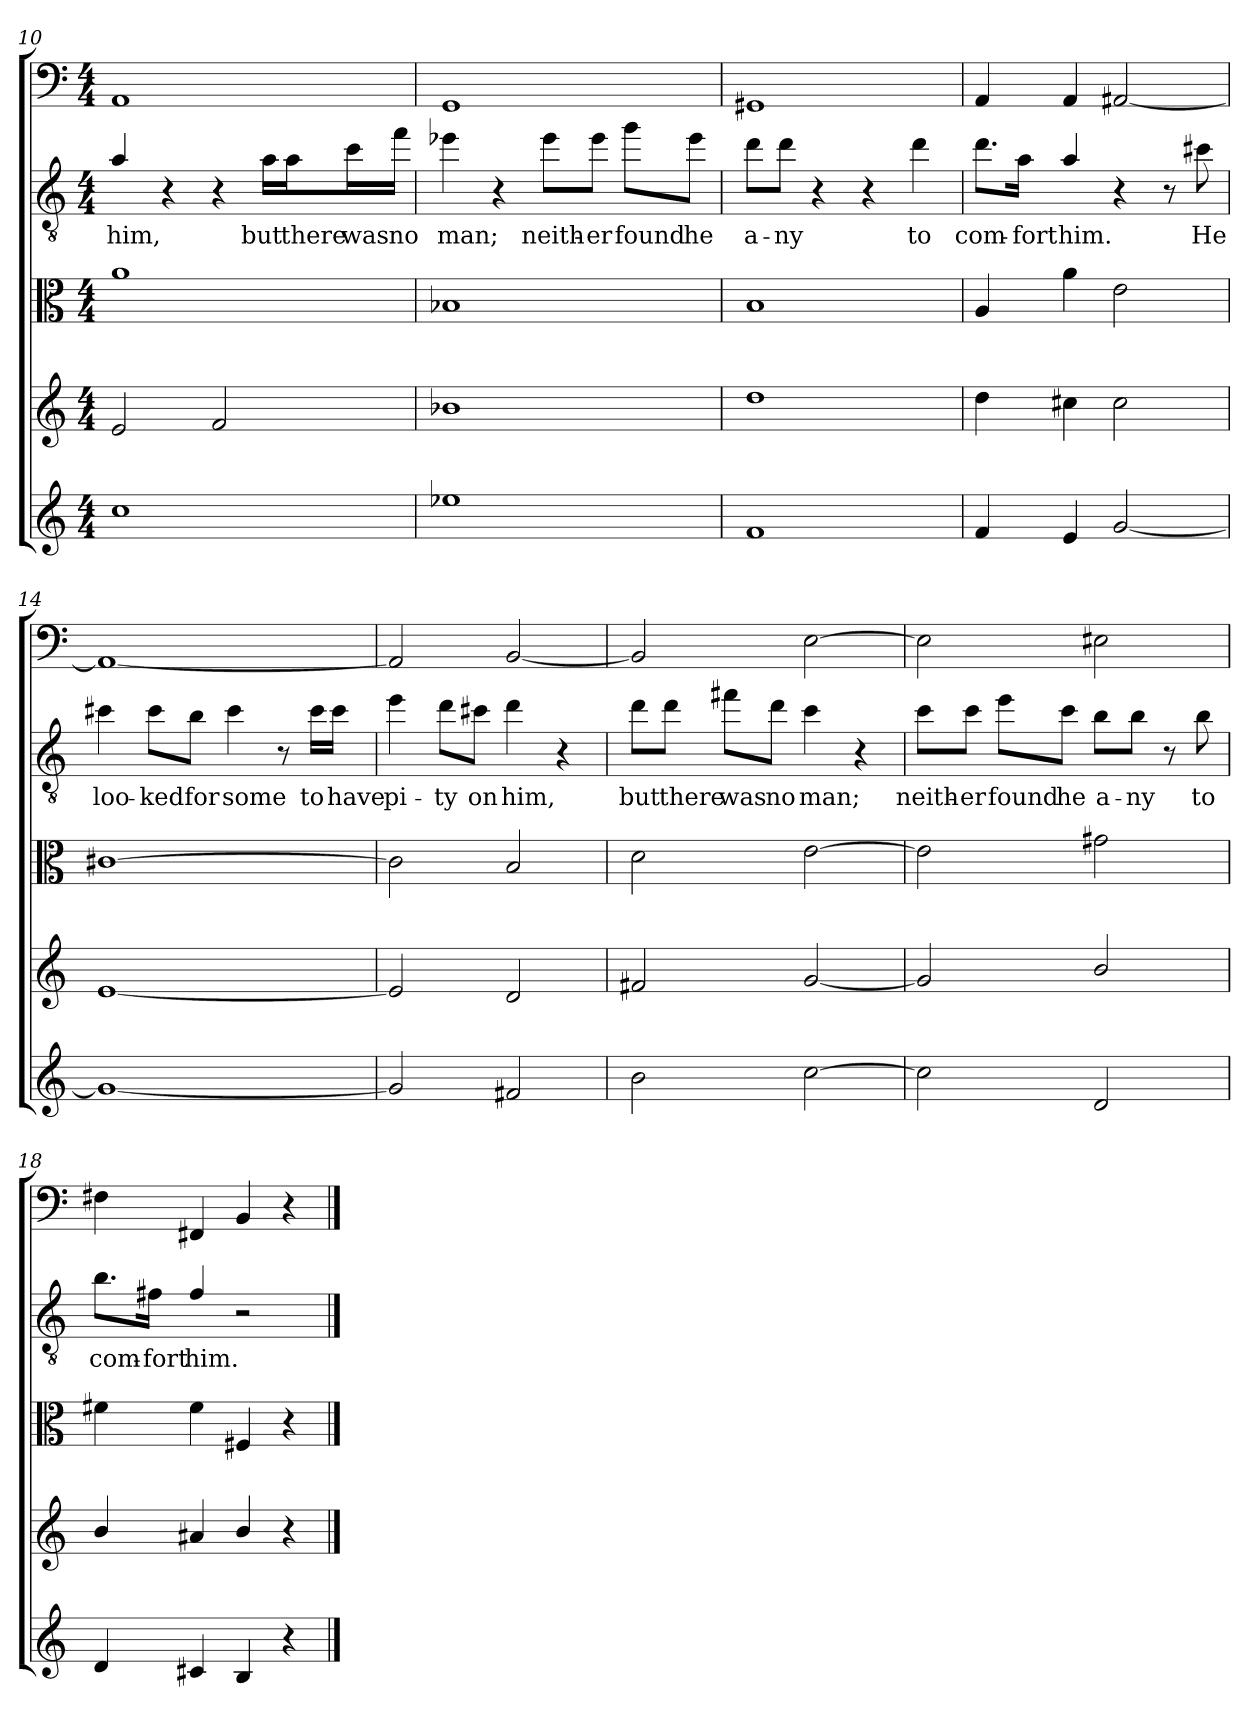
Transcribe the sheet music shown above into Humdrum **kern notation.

**kern	**kern	**kern	**kern	**text	**kern
*part5	*part4	*part3	*part2	*part2	*part1
*staff5	*staff4	*staff3	*staff2	*staff2	*staff1
*clefG2	*clefG2	*clefC3	*clefGv2	*	*clefF4
*k[]	*k[]	*k[]	*k[]	*	*k[]
*C:	*C:	*C:	*C:	*	*C:
*M4/4	*M4/4	*M4/4	*M4/4	*	*M4/4
=10	=10	=10	=10	=10	=10
1cc\	2e/	1a\	4a/	him,	1AA/
.	.	.	4r	.	.
.	2f/	.	4r	.	.
.	.	.	16a\LL	but	.
.	.	.	16a\J	there	.
.	.	.	16cc\L	was	.
.	.	.	16ff\JJ	no	.
=11	=11	=11	=11	=11	=11
1ee-X\	1b-X\	1B-X/	4ee-X\	man;	1GG/
.	.	.	4r	.	.
.	.	.	8ee-\L	neith-	.
.	.	.	8ee-\J	-er	.
.	.	.	8gg\L	found	.
.	.	.	8ee-\J	he	.
=12	=12	=12	=12	=12	=12
1f/	1dd\	1B/	8dd\L	a-	1GG#X/
.	.	.	8dd\J	-ny	.
.	.	.	4r	.	.
.	.	.	4r	.	.
.	.	.	4dd\	to	.
=13	=13	=13	=13	=13	=13
4f/	4dd\	4A/	8.dd\L	com-	4AA/
.	.	.	16a\Jk	-fort	.
4e/	4cc#X\	4a\	4a/	him.	4AA/
[2g/	2cc#\	2e\	4r	.	[2AA#X/
.	.	.	8r	.	.
.	.	.	8cc#X\	He	.
=14	=14	=14	=14	=14	=14
1g/_	[1e/	[1c#X\	4cc#X\	loo-	1AA#/_
.	.	.	8cc#\L	-ked	.
.	.	.	8b\J	for	.
.	.	.	4cc#\	some	.
.	.	.	8r	.	.
.	.	.	16cc#\LL	to	.
.	.	.	16cc#\JJ	have	.
=15	=15	=15	=15	=15	=15
2g/]	2e/]	2c#\]	4ee\	pi-	2AA#/]
.	.	.	8dd\L	-ty	.
.	.	.	8cc#X\J	on	.
2f#X/	2d/	2B/	4dd\	him,	[2BB/
.	.	.	4r	.	.
=16	=16	=16	=16	=16	=16
2b\	2f#X/	2d\	8dd\L	but	2BB/]
.	.	.	8dd\J	there	.
.	.	.	8ff#X\L	was	.
.	.	.	8dd\J	no	.
[2cc\	[2g/	[2e\	4cc\	man;	[2E\
.	.	.	4r	.	.
=17	=17	=17	=17	=17	=17
2cc\]	2g/]	2e\]	8cc\L	neith-	2E\]
.	.	.	8cc\J	-er	.
.	.	.	8ee\L	found	.
.	.	.	8cc\J	he	.
2d/	2b/	2g#X\	8b\L	a-	2E#X\
.	.	.	8b\J	-ny	.
.	.	.	8r	.	.
.	.	.	8b\	to	.
=18	=18	=18	=18	=18	=18
4d/	4b/	4f#X\	8.b\L	com-	4F#X\
.	.	.	16f#X\Jk	-fort	.
4c#X/	4a#X/	4f#\	4f#/	him.	4FF#X/
4B/	4b/	4F#X/	2r	.	4BB/
4r	4r	4r	.	.	4r
==	==	==	==	==	==
*-	*-	*-	*-	*-	*-
